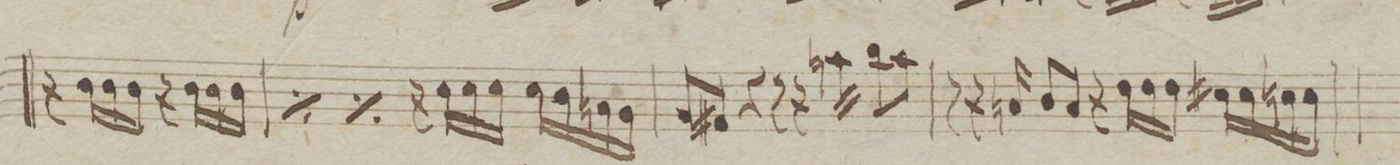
**kern	**dynam
*I"Violin 1mo	*
*clefG2	*
*k[b-e-a-]	*
*met(c)	*
*M4/4	*
16r	.
16b-\LL	.
16b-\	.
16b-\JJ	.
16r	.
16b-\LL	.
16b-\	.
16b-\JJ	.
=25	=25
16r	.
16b-\LL	.
16b-\	.
16b-\JJ	.
16r	.
16b-\LL	.
16b-\	.
16b-\JJ	.
16r	.
16cc\LL	.
16cc\	.
16cc\JJ	.
16cc\LL	.
16b-\	.
16an\	.
16g\JJ	.
=26	=26
8g/L	.
8f#X/J	.
4r	.
8r	.
16r	.
16aan\	.
8bb-\L	.
8aa\J	.
=27	=27
8r	.
16r	.
16an/	.
8b-/L	.
8a/J	.
16r	.
16dd\LL	.
16dd\	.
16dd\JJ	.
16cc#X\LL	.
16cc#\	.
16ccn\	.
16cc\JJ	.
=28	=28
*-	*-
